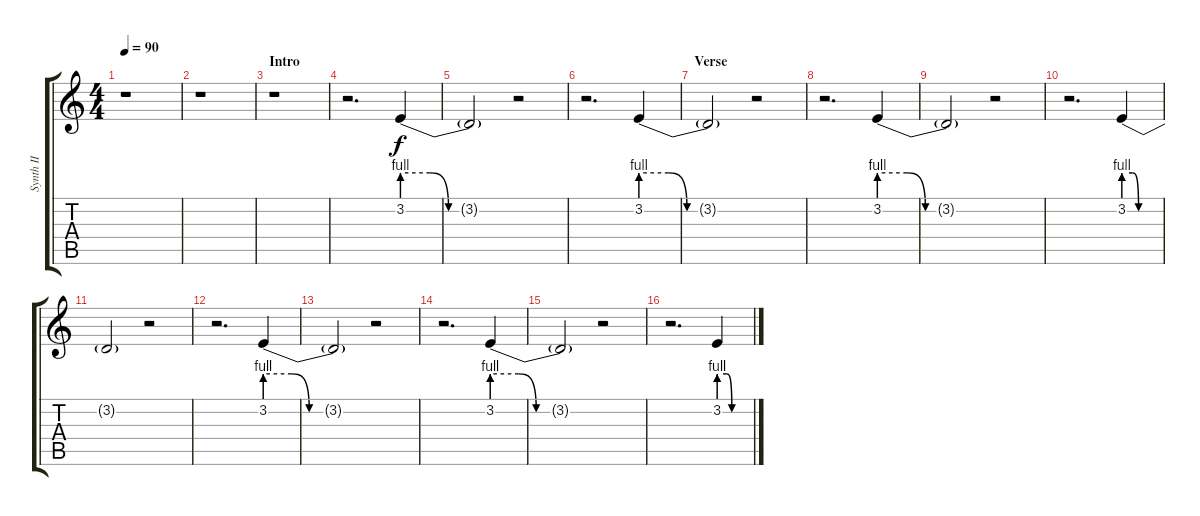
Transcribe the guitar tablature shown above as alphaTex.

\track ("Synth II" "Synth II") {instrument pad6metallic}
\staff {score tabs}
\tuning (E4 B3 G3 D3 A2 E2) {hide}
\ts (4 4)
\tempo 90
\clef g2
\ks c
r.1{dy f instrument pad6metallic} |
r.1 |
\section ("" "Intro")
r.1 |
r.2{d} 3.2{be (custom 0 4 15 4 25 0 60 0)}.4 |
3.2{t}.2 r.2 |
r.2{d} 3.2{be (custom 0 4 15 4 25 0 60 0)}.4 |
\section ("" "Verse")
3.2{t}.2 r.2 |
r.2{d} 3.2{be (custom 0 4 15 4 25 0 60 0)}.4 |
3.2{t}.2 r.2 |
r.2{d} 3.2{be (custom 0 4 15 4 25 0 60 0)}.4 |
3.2{t}.2 r.2 |
r.2{d} 3.2{be (custom 0 4 15 4 25 0 60 0)}.4 |
3.2{t}.2 r.2 |
r.2{d} 3.2{be (custom 0 4 15 4 25 0 60 0)}.4 |
3.2{t}.2 r.2 |
r.2{d} 3.2{be (custom 0 4 15 4 25 0 60 0)}.4
